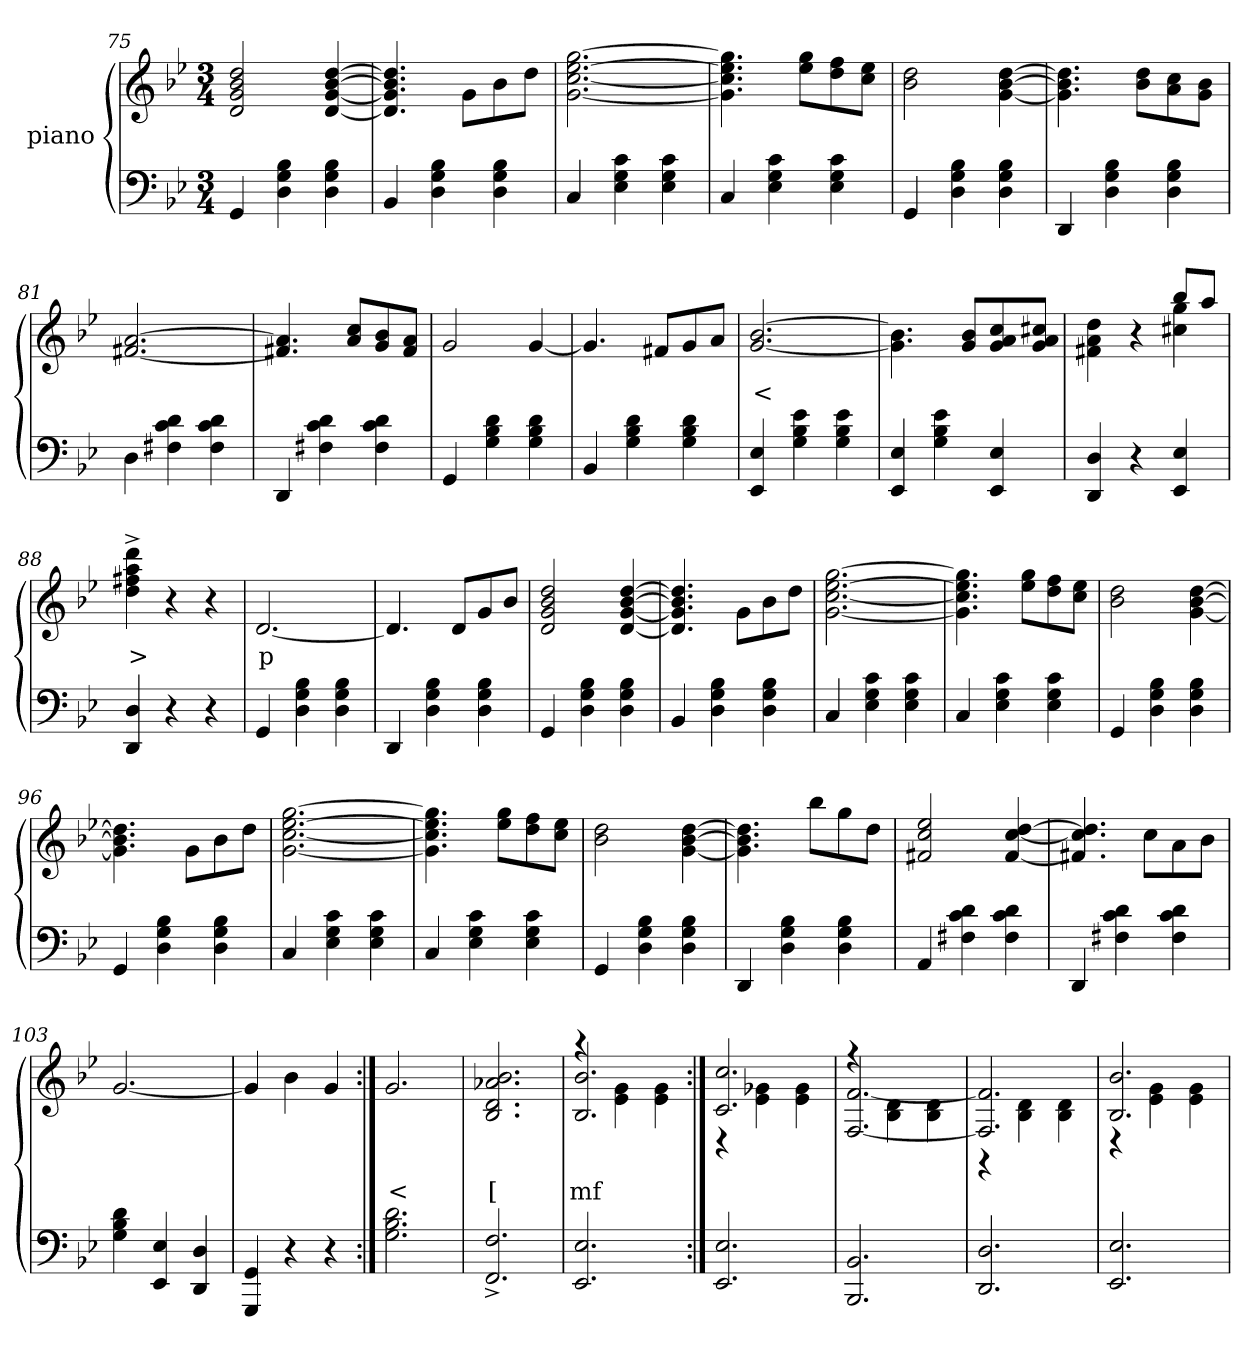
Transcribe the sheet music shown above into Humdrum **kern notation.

**kern	**kern	**text
*part2	*part1	*part1
*staff2	*staff1	*staff1
*I"piano	*I"piano	*
*clefF4	*clefG2	*
*k[b-e-]	*k[b-e-]	*
*M3/4	*M3/4	*
=75	=75	=75
4GG	2dd 2b- 2g 2d	.
4B- 4G 4D	.	.
4B- 4G 4D	[4dd [4b- [4g [4d	.
=76	=76	=76
4BB-	4.dd] 4.b-] 4.g] 4.d]	.
4B- 4G 4D	.	.
.	8gL	.
4B- 4G 4D	8b-	.
.	8ddJ	.
=77	=77	=77
4C	[2.gg [2.ee- [2.cc [2.g	.
4c 4G 4E-	.	.
4c 4G 4E-	.	.
=78	=78	=78
4C	4.gg] 4.ee-] 4.cc] 4.g]	.
4c 4G 4E-	.	.
.	8gg 8ee-L	.
4c 4G 4E-	8ff 8dd	.
.	8ee- 8ccJ	.
=79	=79	=79
4GG	2dd 2b-	.
4B- 4G 4D	.	.
4B- 4G 4D	[4dd [4b- [4g	.
=80	=80	=80
4DD	4.dd] 4.b-] 4.g]	.
4B- 4G 4D	.	.
.	8dd 8b-L	.
4B- 4G 4D	8cc 8a	.
.	8b- 8gJ	.
=81	=81	=81
4D	[2.a [2.f#X	.
4d 4c 4F#X	.	.
4d 4c 4F#	.	.
=82	=82	=82
4DD	4.a] 4.f#X]	.
4d 4c 4F#X	.	.
.	8cc 8aL	.
4d 4c 4F#	8b- 8g	.
.	8a 8f#J	.
=83	=83	=83
4GG	2g	.
4d 4B- 4G	.	.
4d 4B- 4G	[4g	.
=84	=84	=84
4BB-	4.g]	.
4d 4B- 4G	.	.
.	8f#XL	.
4d 4B- 4G	8g	.
.	8aJ	.
=85	=85	=85
4E- 4EE-	[2.b- [2.g	<
4e- 4B- 4G	.	.
4e- 4B- 4G	.	.
=86	=86	=86
4E- 4EE-	4.b-\] 4.g]	.
4e- 4B- 4G	.	.
.	8b- 8gL	.
4E- 4EE-	8cc 8a 8g	.
.	8cc#X 8a 8gJ	.
=87	=87	=87
*	*^	*
4D 4DD	2ryy	4dd\ 4a 4f#X	.
4r	.	4r	.
4E- 4EE-	8bb-L	4gg 4cc#X	.
.	8aaJ	.	.
*	*v	*v	*
=88	=88	=88
4D 4DD	4ddd^> 4aa^> 4ff#X^> 4dd^>	>
4r	4r	.
4r	4r	]
=89	=89	=89
4GG	[2.d	p
4B- 4G 4D	.	.
4B- 4G 4D	.	.
=90	=90	=90
4DD	4.d]	.
4B- 4G 4D	.	.
.	8dL	.
4B- 4G 4D	8g	.
.	8b-J	.
=91	=91	=91
4GG	2dd 2b- 2g 2d	.
4B- 4G 4D	.	.
4B- 4G 4D	[4dd [4b- [4g [4d	.
=92	=92	=92
4BB-	4.dd] 4.b-] 4.g] 4.d]	.
4B- 4G 4D	.	.
.	8gL	.
4B- 4G 4D	8b-	.
.	8ddJ	.
=93	=93	=93
4C	[2.gg [2.ee- [2.cc [2.g	.
4c 4G 4E-	.	.
4c 4G 4E-	.	.
=94	=94	=94
4C	4.gg] 4.ee-] 4.cc] 4.g]	.
4c 4G 4E-	.	.
.	8gg 8ee-L	.
4c 4G 4E-	8ff 8dd	.
.	8ee- 8ccJ	.
=95	=95	=95
4GG	2dd 2b-	.
4B- 4G 4D	.	.
4B- 4G 4D	[4dd [4b- [4g	.
=96	=96	=96
4GG	4.dd] 4.b-] 4.g]	.
4B- 4G 4D	.	.
.	8gL	.
4B- 4G 4D	8b-	.
.	8ddJ	.
=97	=97	=97
4C	[2.gg [2.ee- [2.cc [2.g	.
4c 4G 4E-	.	.
4c 4G 4E-	.	.
=98	=98	=98
4C	4.gg] 4.ee-] 4.cc] 4.g]	.
4c 4G 4E-	.	.
.	8gg 8ee-L	.
4c 4G 4E-	8ff 8dd	.
.	8ee- 8ccJ	.
=99	=99	=99
4GG	2dd 2b-	.
4B- 4G 4D	.	.
4B- 4G 4D	[4dd [4b- [4g	.
=100	=100	=100
4DD	4.dd] 4.b-] 4.g]	.
4B- 4G 4D	.	.
.	8bb-L	.
4B- 4G 4D	8gg	.
.	8ddJ	.
=101	=101	=101
4AA	2ee-/ 2cc 2f#X	.
4d 4c 4F#X	.	.
4d 4c 4F#	[4dd [4cc [4f#	.
=102	=102	=102
4DD	4.dd] 4.cc] 4.f#X]	.
4d 4c 4F#X	.	.
.	8ccL	.
4d 4c 4F#	8a	.
.	8b-J	.
=103	=103	=103
4d 4B- 4G	[2.g	.
4E- 4EE-	.	.
4D 4DD	.	.
=104	=104	=104
4GG 4GGG	4g]	.
4r	4b-	.
4r	4g	.
=105:|!	=105:|!	=105:|!
2.d 2.B- 2.G	2.g	<
=106	=106	=106
2.F^> 2.FF^>	2.b- 2.a-X 2.d 2.B-	[
=107	=107	=107
*	*^	*
2.E- 2.EE-	4r	2.b-/ 2.B-	mf
.	4g\ 4e-	.	.
.	4g\ 4e-	.	.
=108:|!	=108:|!	=108:|!	=108:|!
2.E- 2.EE-	2.cc 2.c	4r	.
.	.	4g-X 4e-	.
.	.	4g- 4e-	.
=109	=109	=109	=109
2.BB- 2.BBB-	4r	[2.f/ [2.F	.
.	4d\ 4B-	.	.
.	4d\ 4B-	.	.
=110	=110	=110	=110
2.D 2.DD	2.f] 2.F]	4r	.
.	.	4d 4B-	.
.	.	4d 4B-	.
=111	=111	=111	=111
2.E- 2.EE-	2.b- 2.B-	4r	.
.	.	4g 4e-	.
.	.	4g 4e-	.
*	*v	*v	*
=	=	=
*-	*-	*-
